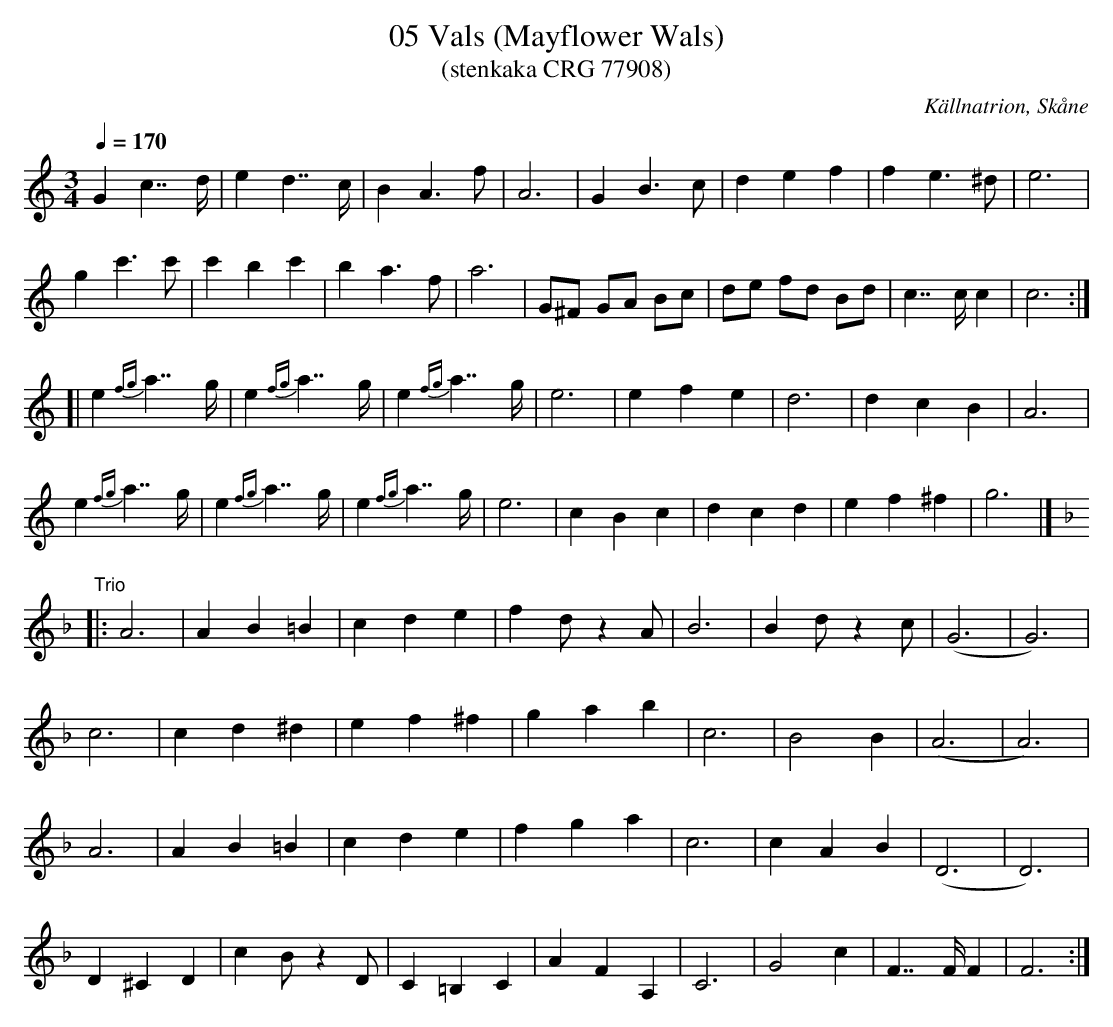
X:1
T:05 Vals (Mayflower Wals)
O:Källnatrion, Skåne
T:(stenkaka CRG 77908)
M:3/4
L:1/4
Q:170
K:C
Gc>>d | ed>>c | BA>f | A3 | GB>c | def | fe>^d | e3 |
gc'>c' | c'bc' | ba>f | a3 | G/^F/ G/A/ B/c/ | d/e/ f/d/ B/d/ | c>>cc | c3 :|
[| e{fg}a>>g | e{fg}a>>g | e{fg}a>>g | e3 |efe| d3 | dcB |A3 |
e{fg}a>>g | e{fg}a>>g | e{fg}a>>g | e3 | cBc | dcd | ef^f | g3 |]
"Trio"[K:F]|: A3 | AB=B | cde | fd/zA/ | B3 | Bd/zc/ | (G3 | G3) |
c3 | cd^d | ef^f | gab | c3 | B2B | (A3 | A3) |
A3 | AB=B | cde | fga | c3 | cAB | (D3 | D3) |
D^CD | cB/zD/ | C=B,C | AFA, | C3 | G2c | F>>FF | F3 :|
